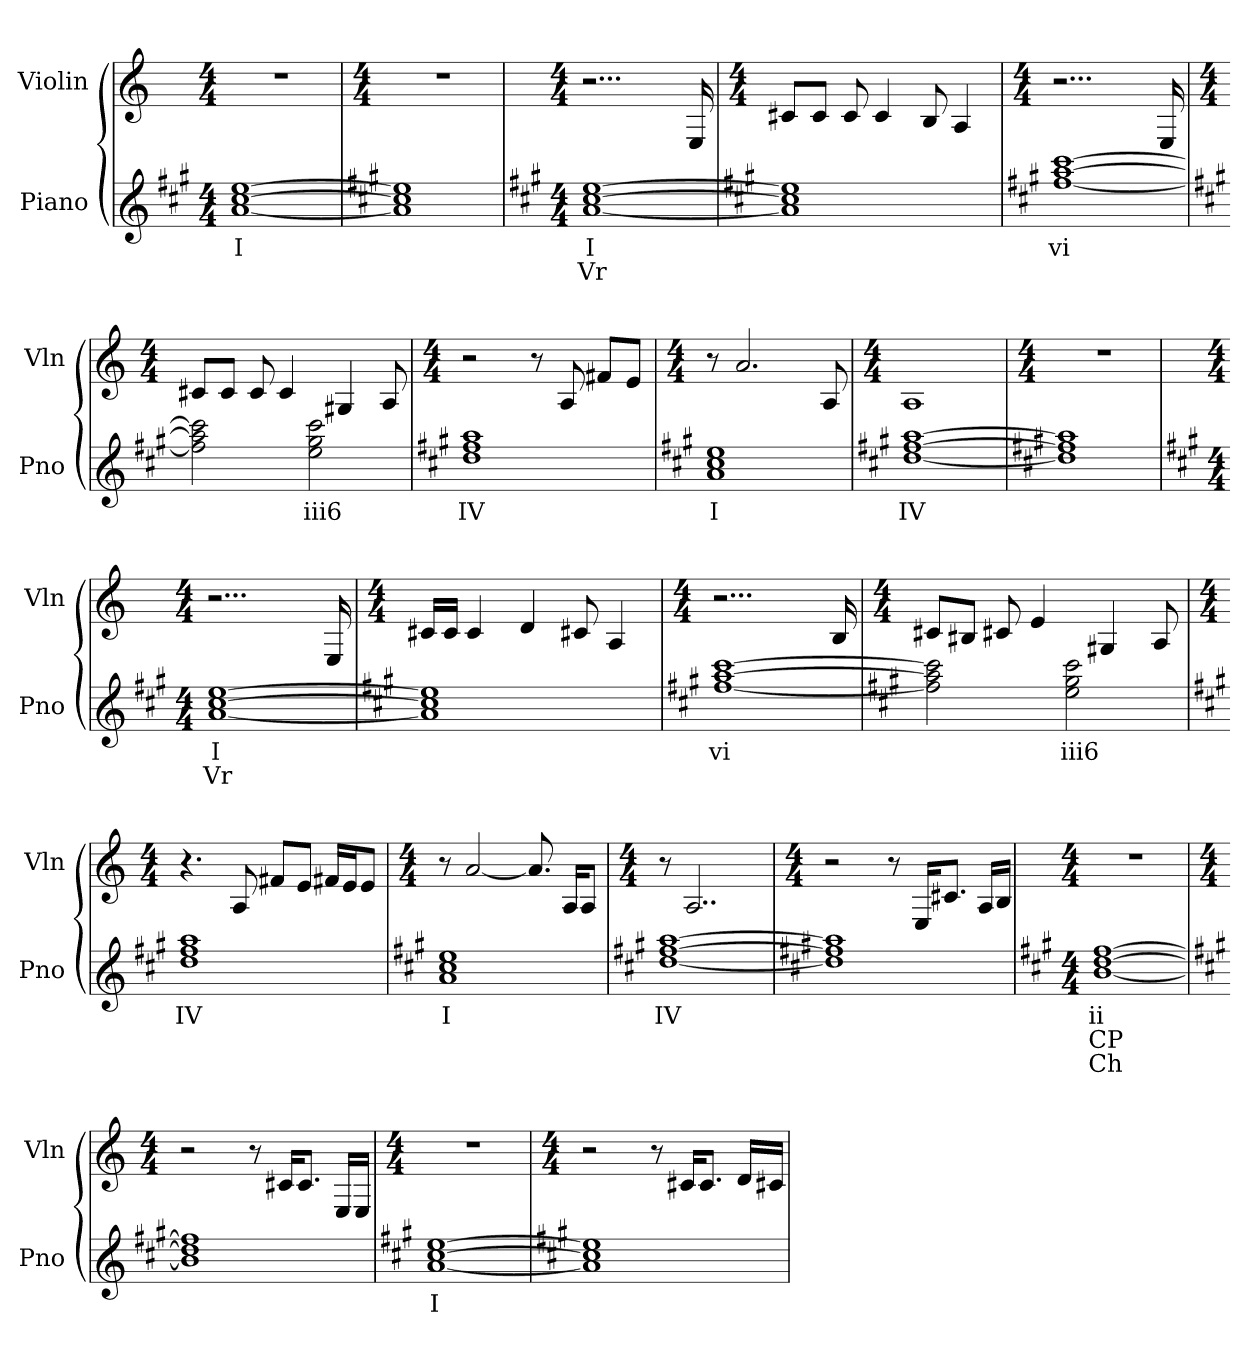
**kern	**text	**text	**text	**kern
*part2	*part2	*part2	*part2	*part1
*staff2	*staff2	*staff2	*staff2	*staff1
*I"Piano	*	*	*	*I"Violin
*I'Pno	*	*	*	*I'Vln
*k[f#c#g#]	*	*	*	*
*A:	*	*	*	*
*M4/4	*	*	*	*M4/4
=	=	=	=	=
[1a [1cc# [1ee	I	.	.	1r
=	=	=	=	=
*k[f#c#g#]	*	*	*	*
*A:	*	*	*	*
*	*	*	*	*M4/4
1a] 1cc#] 1ee]	.	.	.	1r
=	=	=	=	=
*k[f#c#g#]	*	*	*	*
*A:	*	*	*	*
*M4/4	*	*	*	*M4/4
[1a [1cc# [1ee	I	Vr	.	2...r
.	.	.	.	16E
=	=	=	=	=
*k[f#c#g#]	*	*	*	*
*A:	*	*	*	*
*	*	*	*	*M4/4
1a] 1cc#] 1ee]	.	.	.	8c#XL
.	.	.	.	8c#J
.	.	.	.	8c#
.	.	.	.	4c#
.	.	.	.	8B
.	.	.	.	4A
=	=	=	=	=
*k[f#c#g#]	*	*	*	*
*A:	*	*	*	*
*	*	*	*	*M4/4
[1ff# [1aa [1ccc#	vi	.	.	2...r
.	.	.	.	16E
=	=	=	=	=
*k[f#c#g#]	*	*	*	*
*A:	*	*	*	*
*	*	*	*	*M4/4
2ff#] 2aa] 2ccc#]	.	.	.	8c#XL
.	.	.	.	8c#J
.	.	.	.	8c#
.	.	.	.	4c#
2ee 2gg# 2ccc#	iii6	.	.	.
.	.	.	.	4G#X
.	.	.	.	8A
=	=	=	=	=
*k[f#c#g#]	*	*	*	*
*A:	*	*	*	*
*	*	*	*	*M4/4
1dd 1ff# 1aa	IV	.	.	2r
.	.	.	.	8r
.	.	.	.	8A
.	.	.	.	8f#XL
.	.	.	.	8eJ
=	=	=	=	=
*k[f#c#g#]	*	*	*	*
*A:	*	*	*	*
*	*	*	*	*M4/4
1a 1cc# 1ee	I	.	.	8r
.	.	.	.	2.a
.	.	.	.	8A
=	=	=	=	=
*k[f#c#g#]	*	*	*	*
*A:	*	*	*	*
*	*	*	*	*M4/4
[1dd [1ff# [1aa	IV	.	.	1A
=	=	=	=	=
*k[f#c#g#]	*	*	*	*
*A:	*	*	*	*
*	*	*	*	*M4/4
1dd] 1ff#] 1aa]	.	.	.	1r
=	=	=	=	=
*k[f#c#g#]	*	*	*	*
*A:	*	*	*	*
*M4/4	*	*	*	*M4/4
[1a [1cc# [1ee	I	Vr	.	2...r
.	.	.	.	16E
=	=	=	=	=
*k[f#c#g#]	*	*	*	*
*A:	*	*	*	*
*	*	*	*	*M4/4
1a] 1cc#] 1ee]	.	.	.	16c#XLL
.	.	.	.	16c#JJ
.	.	.	.	4c#
.	.	.	.	4d
.	.	.	.	8c#X
.	.	.	.	4A
=	=	=	=	=
*k[f#c#g#]	*	*	*	*
*A:	*	*	*	*
*	*	*	*	*M4/4
[1ff# [1aa [1ccc#	vi	.	.	2...r
.	.	.	.	16B
=	=	=	=	=
*k[f#c#g#]	*	*	*	*
*A:	*	*	*	*
*	*	*	*	*M4/4
2ff#] 2aa] 2ccc#]	.	.	.	8c#XL
.	.	.	.	8B#XJ
.	.	.	.	8c#X
.	.	.	.	4e
2ee 2gg# 2ccc#	iii6	.	.	.
.	.	.	.	4G#X
.	.	.	.	8A
=	=	=	=	=
*k[f#c#g#]	*	*	*	*
*A:	*	*	*	*
*	*	*	*	*M4/4
1dd 1ff# 1aa	IV	.	.	4.r
.	.	.	.	8A
.	.	.	.	8f#XL
.	.	.	.	8eJ
.	.	.	.	16f#XLL
.	.	.	.	16eJ
.	.	.	.	8eJ
=	=	=	=	=
*k[f#c#g#]	*	*	*	*
*A:	*	*	*	*
*	*	*	*	*M4/4
1a 1cc# 1ee	I	.	.	8r
.	.	.	.	[2a
.	.	.	.	8.a]
.	.	.	.	16AKL
.	.	.	.	8AJ
=	=	=	=	=
*k[f#c#g#]	*	*	*	*
*A:	*	*	*	*
*	*	*	*	*M4/4
[1dd [1ff# [1aa	IV	.	.	8r
.	.	.	.	2..A
=	=	=	=	=
*k[f#c#g#]	*	*	*	*
*A:	*	*	*	*
*	*	*	*	*M4/4
1dd] 1ff#] 1aa]	.	.	.	2r
.	.	.	.	8r
.	.	.	.	16EKL
.	.	.	.	8.c#XJ
.	.	.	.	16ALL
.	.	.	.	16BJJ
=	=	=	=	=
*k[f#c#g#]	*	*	*	*
*A:	*	*	*	*
*M4/4	*	*	*	*M4/4
[1b [1dd [1ff#	ii	CP	Ch	1r
=	=	=	=	=
*k[f#c#g#]	*	*	*	*
*A:	*	*	*	*
*	*	*	*	*M4/4
1b] 1dd] 1ff#]	.	.	.	2r
.	.	.	.	8r
.	.	.	.	16c#XKL
.	.	.	.	8.c#J
.	.	.	.	16ELL
.	.	.	.	16EJJ
=	=	=	=	=
*k[f#c#g#]	*	*	*	*
*A:	*	*	*	*
*	*	*	*	*M4/4
[1a [1cc# [1ee	I	.	.	1r
=	=	=	=	=
*k[f#c#g#]	*	*	*	*
*A:	*	*	*	*
*	*	*	*	*M4/4
1a] 1cc#] 1ee]	.	.	.	2r
.	.	.	.	8r
.	.	.	.	16c#XKL
.	.	.	.	8.c#J
.	.	.	.	16dLL
.	.	.	.	16c#XJJ
=	=	=	=	=
*-	*-	*-	*-	*-
